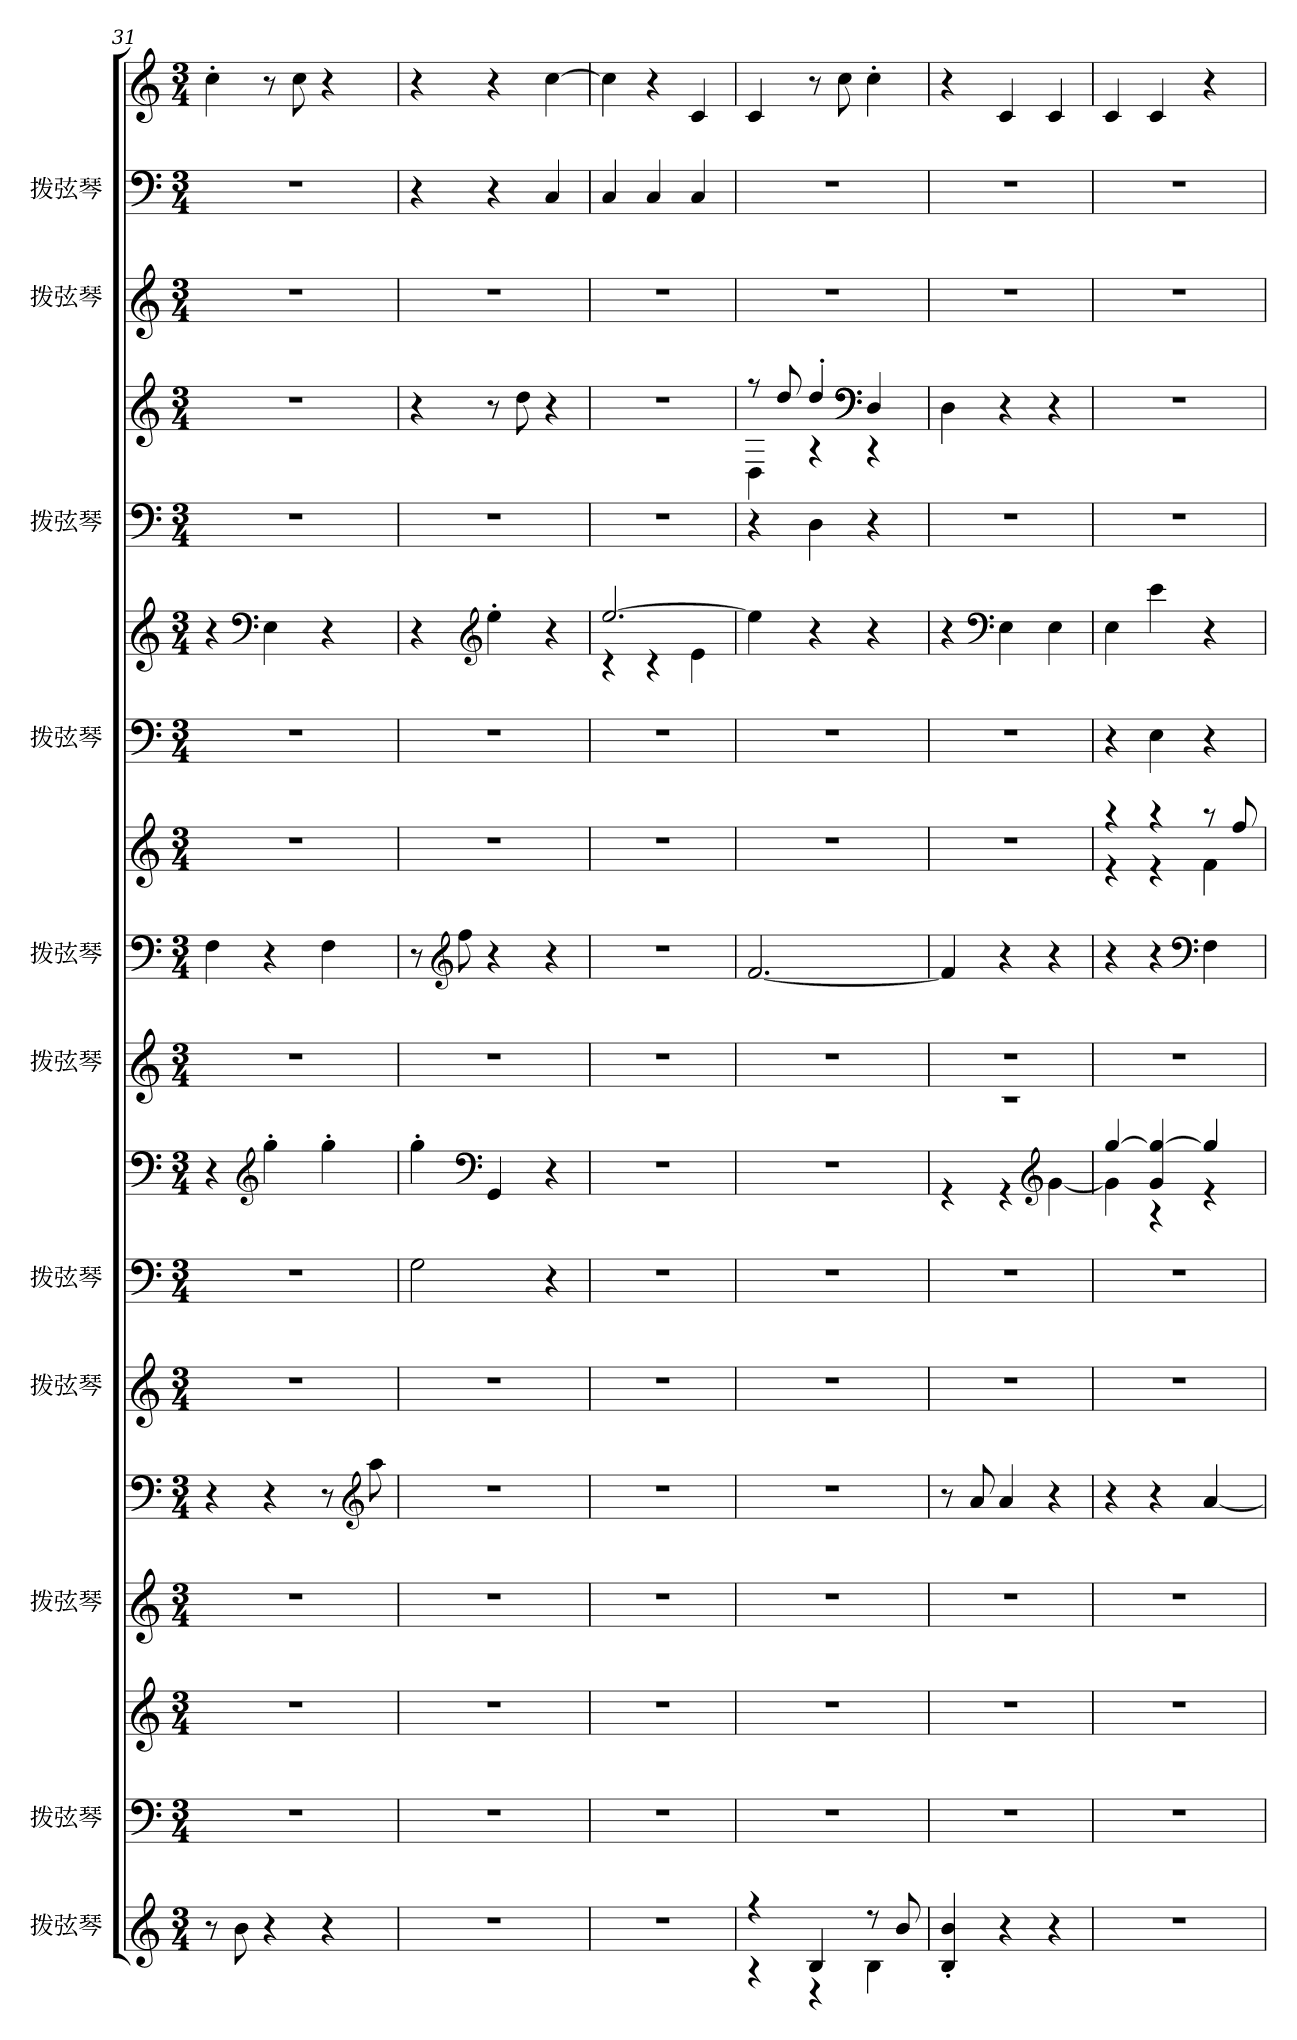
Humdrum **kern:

**kern	**kern	**kern	**kern	**kern	**kern	**kern	**kern	**kern	**kern	**kern	**kern	**kern	**kern	**kern	**kern	**kern	**kern
*part11	*part10	*part10	*part9	*part9	*part8	*part7	*part7	*part6	*part5	*part5	*part4	*part4	*part3	*part3	*part2	*part1	*part1
*staff18	*staff17	*staff16	*staff15	*staff14	*staff13	*staff12	*staff11	*staff10	*staff9	*staff8	*staff7	*staff6	*staff5	*staff4	*staff3	*staff2	*staff1
*I"拨弦琴	*I"拨弦琴	*	*I"拨弦琴	*	*I"拨弦琴	*I"拨弦琴	*	*I"拨弦琴	*I"拨弦琴	*	*I"拨弦琴	*	*I"拨弦琴	*	*I"拨弦琴	*I"拨弦琴	*
!!LO:PB:g=z
*clefG2	*clefF4	*clefG2	*clefG2	*clefF4	*clefG2	*clefF4	*clefF4	*clefG2	*clefF4	*clefG2	*clefF4	*clefG2	*clefF4	*clefG2	*clefG2	*clefF4	*clefG2
*k[]	*k[]	*k[]	*k[]	*k[]	*k[]	*k[]	*k[]	*k[]	*k[]	*k[]	*k[]	*k[]	*k[]	*k[]	*k[]	*k[]	*k[]
*M3/4	*M3/4	*M3/4	*M3/4	*M3/4	*M3/4	*M3/4	*M3/4	*M3/4	*M3/4	*M3/4	*M3/4	*M3/4	*M3/4	*M3/4	*M3/4	*M3/4	*M3/4
=31	=31	=31	=31	=31	=31	=31	=31	=31	=31	=31	=31	=31	=31	=31	=31	=31	=31
8r	2.r	2.r	2.r	4r	2.r	2.r	4r	2.r	4F\	2.r	2.r	4r	2.r	2.r	2.r	2.r	4cc'\
8b\	.	.	.	.	.	.	.	.	.	.	.	.	.	.	.	.	.
*	*	*	*	*	*	*	*clefG2	*	*	*	*	*clefF4	*	*	*	*	*
4r	.	.	.	4r	.	.	4gg'\	.	4r	.	.	4E\	.	.	.	.	8r
.	.	.	.	.	.	.	.	.	.	.	.	.	.	.	.	.	8cc\
4r	.	.	.	8r	.	.	4gg'\	.	4F\	.	.	4r	.	.	.	.	4r
*	*	*	*	*clefG2	*	*	*	*	*	*	*	*	*	*	*	*	*
.	.	.	.	8aa\	.	.	.	.	.	.	.	.	.	.	.	.	.
=32	=32	=32	=32	=32	=32	=32	=32	=32	=32	=32	=32	=32	=32	=32	=32	=32	=32
2.r	2.r	2.r	2.r	2.r	2.r	2G\	4gg'\	2.r	8r	2.r	2.r	4r	2.r	4r	2.r	4r	4r
*	*	*	*	*	*	*	*	*	*clefG2	*	*	*	*	*	*	*	*
.	.	.	.	.	.	.	.	.	8ff\	.	.	.	.	.	.	.	.
*	*	*	*	*	*	*	*clefF4	*	*	*	*	*clefG2	*	*	*	*	*
.	.	.	.	.	.	.	4GG/	.	4r	.	.	4ee'\	.	8r	.	4r	4r
.	.	.	.	.	.	.	.	.	.	.	.	.	.	8dd\	.	.	.
.	.	.	.	.	.	4r	4r	.	4r	.	.	4r	.	4r	.	4C/	[4cc\
=33	=33	=33	=33	=33	=33	=33	=33	=33	=33	=33	=33	=33	=33	=33	=33	=33	=33
*	*	*	*	*	*	*	*	*	*	*	*	*^	*	*	*	*	*
2.r	2.r	2.r	2.r	2.r	2.r	2.r	2.r	2.r	2.r	2.r	2.r	[2.ee/	4r	2.r	2.r	2.r	4C/	4cc\]
.	.	.	.	.	.	.	.	.	.	.	.	.	4r	.	.	.	4C/	4r
.	.	.	.	.	.	.	.	.	.	.	.	.	4e\	.	.	.	4C/	4c/
*	*	*	*	*	*	*	*	*	*	*	*	*v	*v	*	*	*	*	*
=34	=34	=34	=34	=34	=34	=34	=34	=34	=34	=34	=34	=34	=34	=34	=34	=34	=34
*^	*	*	*	*	*	*	*	*	*	*	*	*	*	*^	*	*	*
4r	4r	2.r	2.r	2.r	2.r	2.r	2.r	2.r	2.r	[2.f/	2.r	2.r	4ee\]	4r	8r	4D\	2.r	2.r	4c/
.	.	.	.	.	.	.	.	.	.	.	.	.	.	.	8dd/	.	.	.	.
4B/	4r	.	.	.	.	.	.	.	.	.	.	.	4r	4D\	4dd'/	4r	.	.	8r
.	.	.	.	.	.	.	.	.	.	.	.	.	.	.	.	.	.	.	8cc\
*	*	*	*	*	*	*	*	*	*	*	*	*	*	*	*clefF4	*	*	*	*
8r	4B\	.	.	.	.	.	.	.	.	.	.	.	4r	4r	4D/	4r	.	.	4cc'\
8b/	.	.	.	.	.	.	.	.	.	.	.	.	.	.	.	.	.	.	.
*v	*v	*	*	*	*	*	*	*	*	*	*	*	*	*	*v	*v	*	*	*
=35	=35	=35	=35	=35	=35	=35	=35	=35	=35	=35	=35	=35	=35	=35	=35	=35	=35
*	*	*	*	*	*	*	*^	*	*	*	*	*	*	*	*	*	*
4B/' 4b/'	2.r	2.r	2.r	8r	2.r	2.r	2.r	4r	2.r	4f/]	2.r	2.r	4r	2.r	4D\	2.r	2.r	4r
.	.	.	.	8a/	.	.	.	.	.	.	.	.	.	.	.	.	.	.
*	*	*	*	*	*	*	*	*	*	*	*	*	*clefF4	*	*	*	*	*
4r	.	.	.	4a/	.	.	.	4r	.	4r	.	.	4E\	.	4r	.	.	4c/
*	*	*	*	*	*	*	*clefG2	*	*	*	*	*	*	*	*	*	*	*
4r	.	.	.	4r	.	.	.	[4g\	.	4r	.	.	4E\	.	4r	.	.	4c/
!!LO:PB:g=z
=36	=36	=36	=36	=36	=36	=36	=36	=36	=36	=36	=36	=36	=36	=36	=36	=36	=36	=36
*	*	*	*	*	*	*	*	*	*	*	*^	*	*	*	*	*	*	*
2.r	2.r	2.r	2.r	4r	2.r	2.r	[4gg/	4g\]	2.r	4r	4r	4r	4r	4E\	2.r	2.r	2.r	2.r	4c/
.	.	.	.	4r	.	.	4g/ 4gg/_	4r	.	4r	4r	4r	4E\	4e\	.	.	.	.	4c/
*	*	*	*	*	*	*	*	*	*	*clefF4	*	*	*	*	*	*	*	*	*
.	.	.	.	[4a/	.	.	4gg/]	4r	.	4F\	8r	4f\	4r	4r	.	.	.	.	4r
.	.	.	.	.	.	.	.	.	.	.	8ff/	.	.	.	.	.	.	.	.
*	*	*	*	*	*	*	*v	*v	*	*	*v	*v	*	*	*	*	*	*	*
=	=	=	=	=	=	=	=	=	=	=	=	=	=	=	=	=	=
*-	*-	*-	*-	*-	*-	*-	*-	*-	*-	*-	*-	*-	*-	*-	*-	*-	*-
